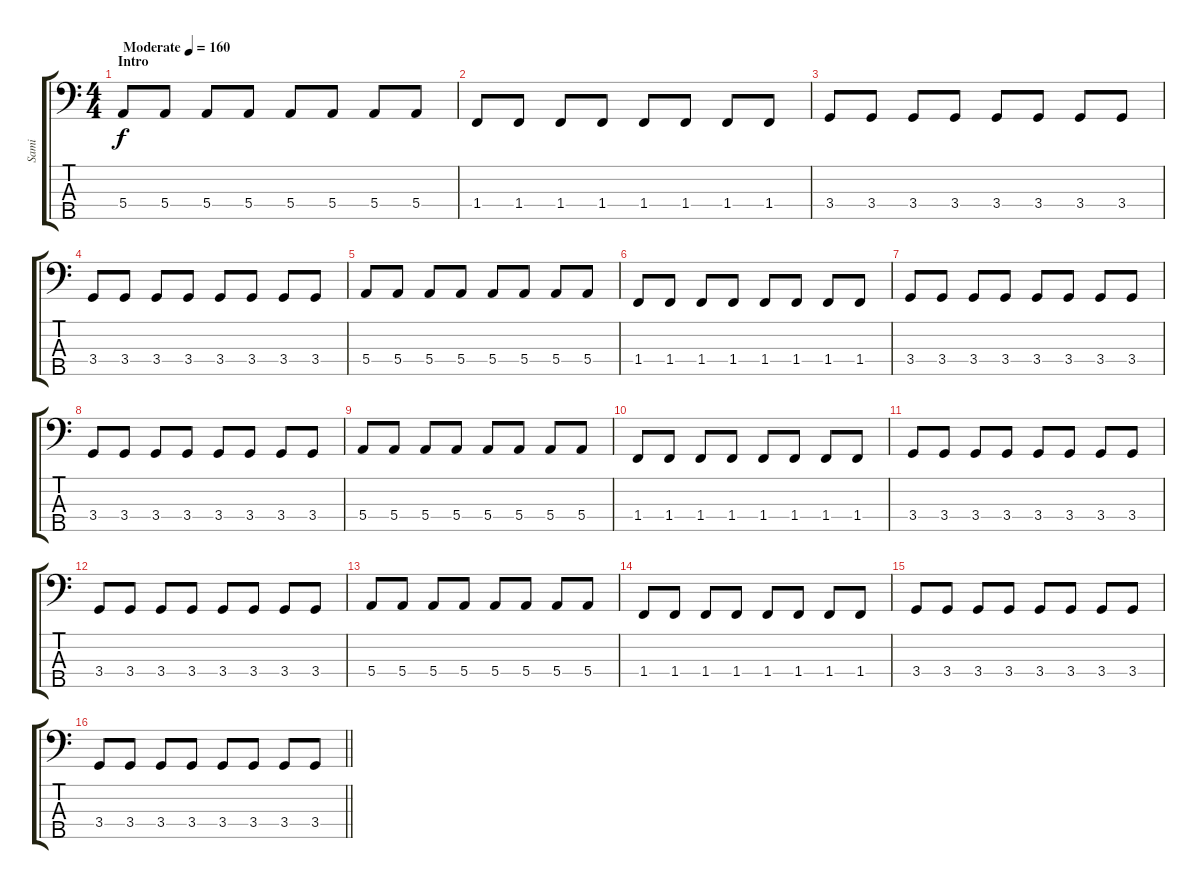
\track ("Sami" "Sami") {instrument electricbassfinger}
\staff {score tabs}
\tuning (G2 D2 A1 E1 B0) {hide}
\ts (4 4)
\section ("" "Intro")
\tempo (160 "Moderate")
\clef f4
\ks c
5.4.8{dy f instrument electricbassfinger} 5.4.8 5.4.8 5.4.8 5.4.8 5.4.8 5.4.8 5.4.8 |
1.4.8 1.4.8 1.4.8 1.4.8 1.4.8 1.4.8 1.4.8 1.4.8 |
3.4.8 3.4.8 3.4.8 3.4.8 3.4.8 3.4.8 3.4.8 3.4.8 |
3.4.8 3.4.8 3.4.8 3.4.8 3.4.8 3.4.8 3.4.8 3.4.8 |
5.4.8 5.4.8 5.4.8 5.4.8 5.4.8 5.4.8 5.4.8 5.4.8 |
1.4.8 1.4.8 1.4.8 1.4.8 1.4.8 1.4.8 1.4.8 1.4.8 |
3.4.8 3.4.8 3.4.8 3.4.8 3.4.8 3.4.8 3.4.8 3.4.8 |
3.4.8 3.4.8 3.4.8 3.4.8 3.4.8 3.4.8 3.4.8 3.4.8 |
5.4.8 5.4.8 5.4.8 5.4.8 5.4.8 5.4.8 5.4.8 5.4.8 |
1.4.8 1.4.8 1.4.8 1.4.8 1.4.8 1.4.8 1.4.8 1.4.8 |
3.4.8 3.4.8 3.4.8 3.4.8 3.4.8 3.4.8 3.4.8 3.4.8 |
3.4.8 3.4.8 3.4.8 3.4.8 3.4.8 3.4.8 3.4.8 3.4.8 |
5.4.8 5.4.8 5.4.8 5.4.8 5.4.8 5.4.8 5.4.8 5.4.8 |
1.4.8 1.4.8 1.4.8 1.4.8 1.4.8 1.4.8 1.4.8 1.4.8 |
3.4.8 3.4.8 3.4.8 3.4.8 3.4.8 3.4.8 3.4.8 3.4.8 |
\barLineRight lightlight
3.4.8 3.4.8 3.4.8 3.4.8 3.4.8 3.4.8 3.4.8 3.4.8
